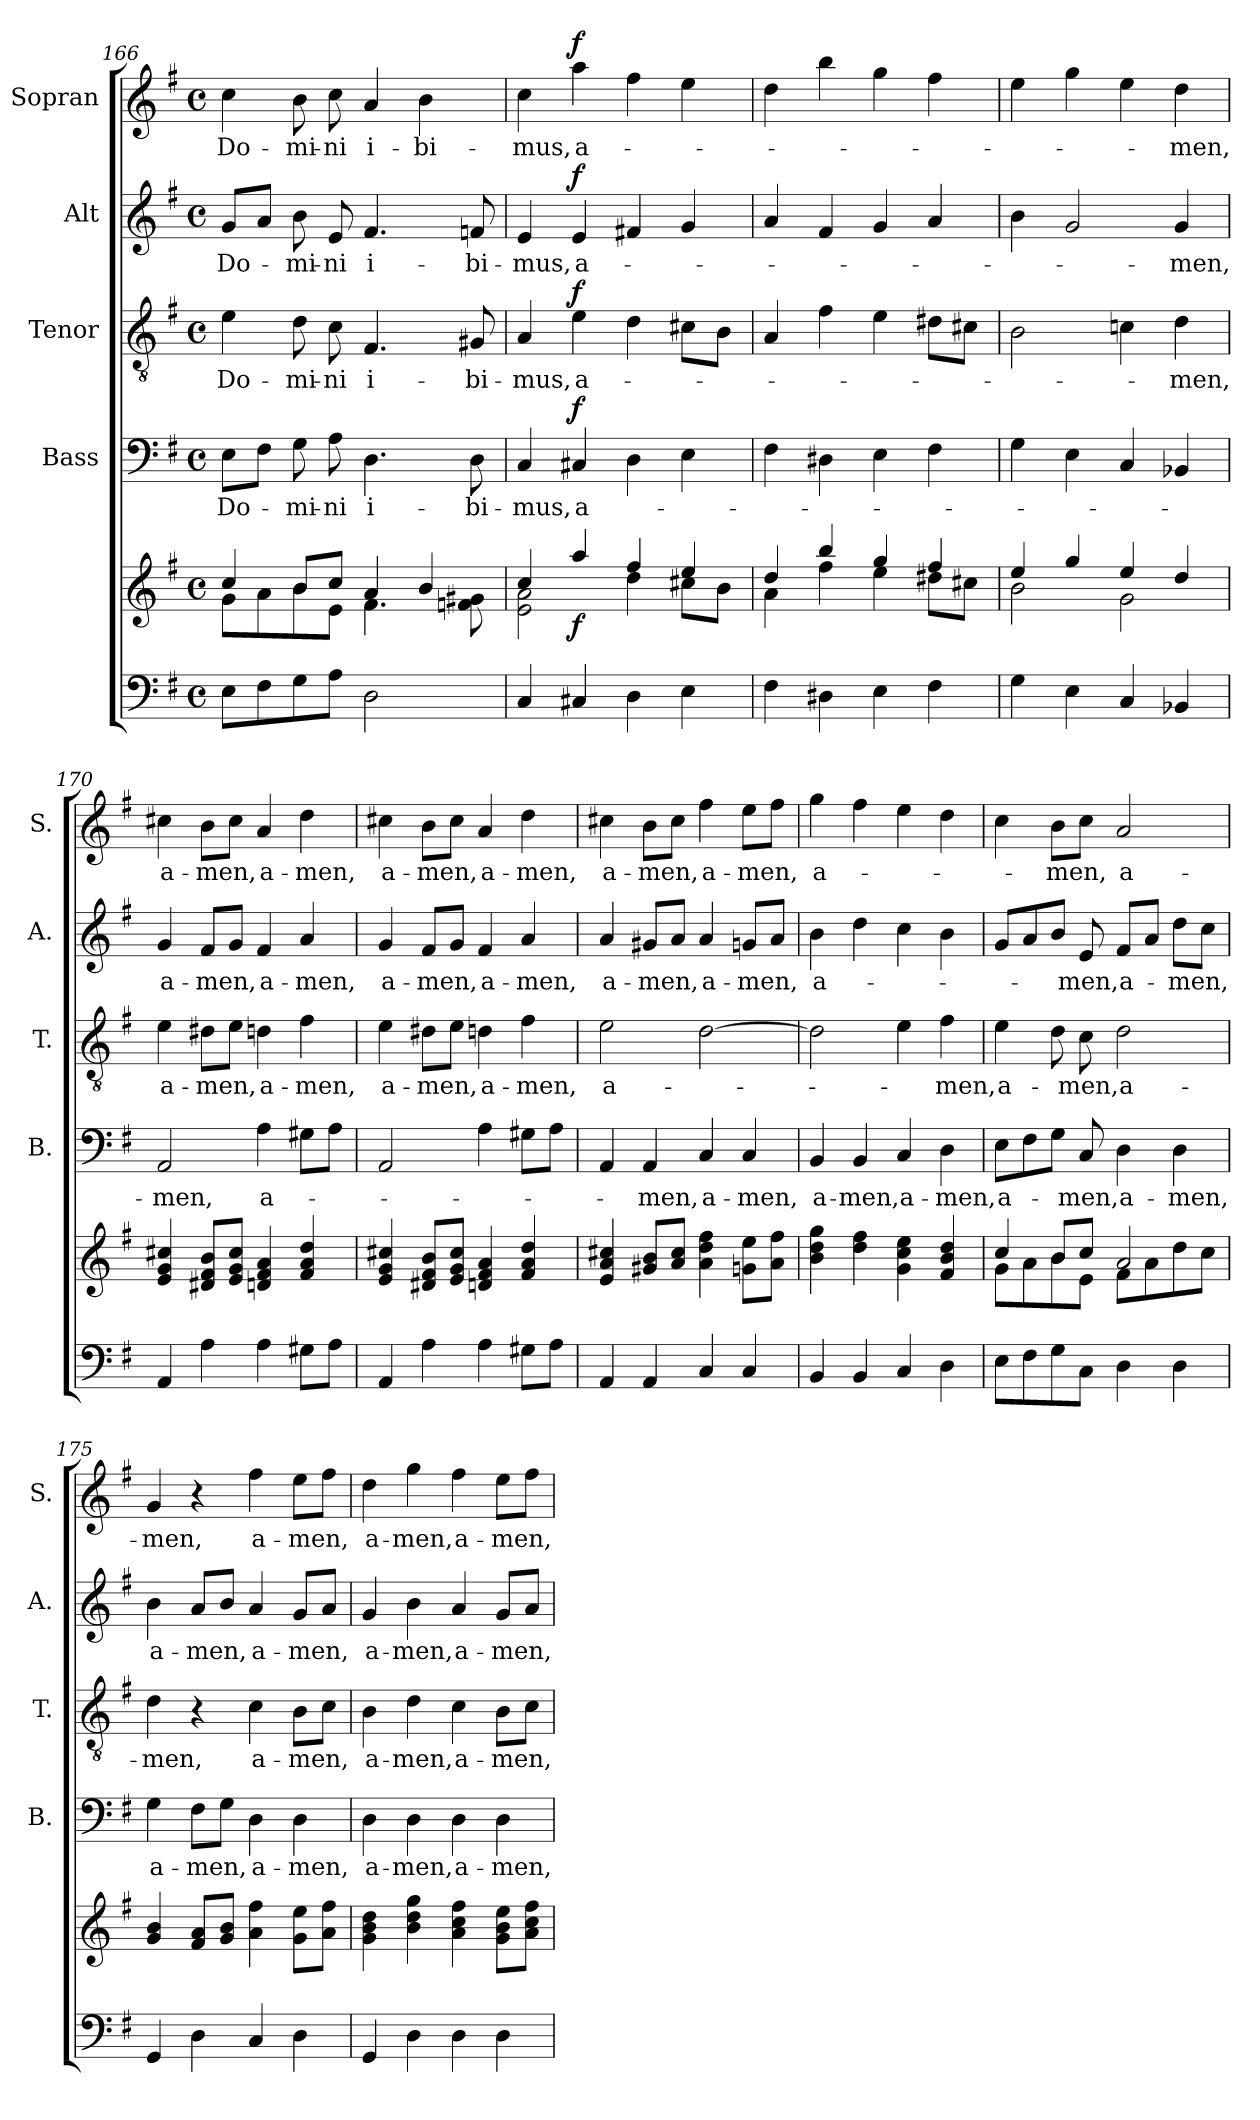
**kern	**kern	**dynam	**kern	**text	**dynam	**kern	**text	**dynam	**kern	**text	**dynam	**kern	**text	**dynam
*part5	*part5	*part5	*part4	*part4	*part4	*part3	*part3	*part3	*part2	*part2	*part2	*part1	*part1	*part1
*staff6	*staff5	*staff5/6	*staff4	*staff4	*staff4	*staff3	*staff3	*staff3	*staff2	*staff2	*staff2	*staff1	*staff1	*staff1
*	*	*	*I"Bass	*	*	*I"Tenor	*	*	*I"Alt	*	*	*I"Sopran	*	*
*	*	*	*I'B.	*	*	*I'T.	*	*	*I'A.	*	*	*I'S.	*	*
*clefF4	*clefG2	*	*clefF4	*	*	*clefGv2	*	*	*clefG2	*	*	*clefG2	*	*
*k[f#]	*k[f#]	*	*k[f#]	*	*	*k[f#]	*	*	*k[f#]	*	*	*k[f#]	*	*
*G:	*G:	*	*G:	*	*	*G:	*	*	*G:	*	*	*G:	*	*
*M4/4	*M4/4	*	*M4/4	*	*	*M4/4	*	*	*M4/4	*	*	*M4/4	*	*
*met(c)	*met(c)	*	*met(c)	*	*	*met(c)	*	*	*met(c)	*	*	*met(c)	*	*
=166	=166	=166	=166	=166	=166	=166	=166	=166	=166	=166	=166	=166	=166	=166
*	*^	*	*	*	*	*	*	*	*	*	*	*	*	*
!	!	!	!	!	!LO:LY:b	!	!	!LO:LY:b	!	!	!LO:LY:b	!	!	!LO:LY:b	!
8E\L	4cc/	8g\L	.	8E\L	Do-	.	4e\	Do-	.	8g/L	Do-	.	4cc\	Do-	.
8F#\	.	8a\	.	8F#\J	.	.	.	.	.	8a/J	.	.	.	.	.
!	!	!	!	!	!LO:LY:b	!	!	!LO:LY:b	!	!	!LO:LY:b	!	!	!LO:LY:b	!
8G\	8b/L	8b\	.	8G\	-mi-	.	8d\	-mi-	.	8b\	-mi-	.	8b\	-mi-	.
!	!	!	!	!	!LO:LY:b	!	!	!LO:LY:b	!	!	!LO:LY:b	!	!	!LO:LY:b	!
8A\J	8cc/J	8e\J	.	8A\	-ni	.	8c\	-ni	.	8e/	-ni	.	8cc\	-ni	.
!	!	!	!	!	!LO:LY:b	!	!	!LO:LY:b	!	!	!LO:LY:b	!	!	!LO:LY:b	!
2D\	4a/	4.f#\	.	4.D\	i-	.	4.F#/	i-	.	4.f#/	i-	.	4a/	i-	.
!	!	!	!	!	!	!	!	!	!	!	!	!	!	!LO:LY:b	!
.	4b/	.	.	.	.	.	.	.	.	.	.	.	4b\	-bi-	.
!	!	!	!	!	!LO:LY:b	!	!	!LO:LY:b	!	!	!LO:LY:b	!	!	!	!
.	.	8fn\ 8g#X\	.	8D\	-bi-	.	8G#X/	-bi-	.	8fn/	-bi-	.	.	.	.
=167	=167	=167	=167	=167	=167	=167	=167	=167	=167	=167	=167	=167	=167	=167	=167
!	!	!	!	!	!LO:LY:b	!	!	!LO:LY:b	!	!	!LO:LY:b	!	!	!LO:LY:b	!
4C/	4cc/	2e\ 2a\	.	4C/	-mus,	.	4A/	-mus,	.	4e/	-mus,	.	4cc\	-mus,	.
!	!	!	!LO:DY:b	!	!LO:LY:b	!LO:DY:a	!	!LO:LY:b	!LO:DY:a	!	!LO:LY:b	!LO:DY:a	!	!LO:LY:b	!LO:DY:a
4C#X/	4aa/	.	f	4C#X/	a-	f	4e\	a-	f	4e/	a-	f	4aa\	a-	f
4D\	4ff#/	4dd\	.	4D\	.	.	4d\	.	.	4f#X/	.	.	4ff#\	.	.
4E\	4ee/	8cc#X\L	.	4E\	.	.	8c#X\L	.	.	4g/	.	.	4ee\	.	.
.	.	8b\J	.	.	.	.	8B\J	.	.	.	.	.	.	.	.
=168	=168	=168	=168	=168	=168	=168	=168	=168	=168	=168	=168	=168	=168	=168	=168
4F#\	4dd/	4a\	.	4F#\	.	.	4A/	.	.	4a/	.	.	4dd\	.	.
4D#X\	4bb/	4ff#\	.	4D#X\	.	.	4f#\	.	.	4f#/	.	.	4bb\	.	.
4E\	4gg/	4ee\	.	4E\	.	.	4e\	.	.	4g/	.	.	4gg\	.	.
4F#\	4ff#/	8dd#X\L	.	4F#\	.	.	8d#X\L	.	.	4a/	.	.	4ff#\	.	.
.	.	8cc#X\J	.	.	.	.	8c#X\J	.	.	.	.	.	.	.	.
!!LO:PB:g=z
=169	=169	=169	=169	=169	=169	=169	=169	=169	=169	=169	=169	=169	=169	=169	=169
4G\	4ee/	2b\	.	4G\	.	.	2B\	.	.	4b\	.	.	4ee\	.	.
4E\	4gg/	.	.	4E\	.	.	.	.	.	2g/	.	.	4gg\	.	.
4C/	4ee/	2g\	.	4C/	.	.	4cn\	.	.	.	.	.	4ee\	.	.
!	!	!	!	!	!	!	!	!LO:LY:b	!	!	!LO:LY:b	!	!	!LO:LY:b	!
4BB-X/	4dd/	.	.	4BB-X/	.	.	4d\	-men,	.	4g/	-men,	.	4dd\	-men,	.
*	*v	*v	*	*	*	*	*	*	*	*	*	*	*	*	*
=170	=170	=170	=170	=170	=170	=170	=170	=170	=170	=170	=170	=170	=170	=170
!	!	!	!	!LO:LY:b	!	!	!LO:LY:b	!	!	!LO:LY:b	!	!	!LO:LY:b	!
4AA/	4e/ 4g/ 4cc#X/	.	2AA/	-men,	.	4e\	a-	.	4g/	a-	.	4cc#X\	a-	.
!	!	!	!	!	!	!	!LO:LY:b	!	!	!LO:LY:b	!	!	!LO:LY:b	!
4A\	8d#X/ 8f#/ 8b/L	.	.	.	.	8d#X\L	-men,	.	8f#/L	-men,	.	8b\L	-men,	.
.	8e/ 8g/ 8cc#/J	.	.	.	.	8e\J	.	.	8g/J	.	.	8cc#\J	.	.
!	!	!	!	!LO:LY:b	!	!	!LO:LY:b	!	!	!LO:LY:b	!	!	!LO:LY:b	!
4A\	4dn/ 4f#/ 4a/	.	4A\	a-	.	4dn\	a-	.	4f#/	a-	.	4a/	a-	.
!	!	!	!	!	!	!	!LO:LY:b	!	!	!LO:LY:b	!	!	!LO:LY:b	!
8G#X\L	4f#/ 4a/ 4dd/	.	8G#X\L	.	.	4f#\	-men,	.	4a/	-men,	.	4dd\	-men,	.
8A\J	.	.	8A\J	.	.	.	.	.	.	.	.	.	.	.
=171	=171	=171	=171	=171	=171	=171	=171	=171	=171	=171	=171	=171	=171	=171
!	!	!	!	!	!	!	!LO:LY:b	!	!	!LO:LY:b	!	!	!LO:LY:b	!
4AA/	4e/ 4g/ 4cc#X/	.	2AA/	.	.	4e\	a-	.	4g/	a-	.	4cc#X\	a-	.
!	!	!	!	!	!	!	!LO:LY:b	!	!	!LO:LY:b	!	!	!LO:LY:b	!
4A\	8d#X/ 8f#/ 8b/L	.	.	.	.	8d#X\L	-men,	.	8f#/L	-men,	.	8b\L	-men,	.
.	8e/ 8g/ 8cc#/J	.	.	.	.	8e\J	.	.	8g/J	.	.	8cc#\J	.	.
!	!	!	!	!	!	!	!LO:LY:b	!	!	!LO:LY:b	!	!	!LO:LY:b	!
4A\	4dn/ 4f#/ 4a/	.	4A\	.	.	4dn\	a-	.	4f#/	a-	.	4a/	a-	.
!	!	!	!	!	!	!	!LO:LY:b	!	!	!LO:LY:b	!	!	!LO:LY:b	!
8G#X\L	4f#/ 4a/ 4dd/	.	8G#X\L	.	.	4f#\	-men,	.	4a/	-men,	.	4dd\	-men,	.
8A\J	.	.	8A\J	.	.	.	.	.	.	.	.	.	.	.
=172	=172	=172	=172	=172	=172	=172	=172	=172	=172	=172	=172	=172	=172	=172
!	!	!	!	!	!	!	!LO:LY:b	!	!	!LO:LY:b	!	!	!LO:LY:b	!
4AA/	4e/ 4a/ 4cc#X/	.	4AA/	.	.	2e\	a-	.	4a/	a-	.	4cc#X\	a-	.
!	!	!	!	!LO:LY:b	!	!	!	!	!	!LO:LY:b	!	!	!LO:LY:b	!
4AA/	8g#X/ 8b/L	.	4AA/	-men,	.	.	.	.	8g#X/L	-men,	.	8b\L	-men,	.
.	8a/ 8cc#/J	.	.	.	.	.	.	.	8a/J	.	.	8cc#\J	.	.
!	!	!	!	!LO:LY:b	!	!	!	!	!	!LO:LY:b	!	!	!LO:LY:b	!
4C/	4a\ 4dd\ 4ff#\	.	4C/	a-	.	[2d\	.	.	4a/	a-	.	4ff#\	a-	.
!	!	!	!	!LO:LY:b	!	!	!	!	!	!LO:LY:b	!	!	!LO:LY:b	!
4C/	8gn\ 8ee\L	.	4C/	-men,	.	.	.	.	8gn/L	-men,	.	8ee\L	-men,	.
.	8a\ 8ff#\J	.	.	.	.	.	.	.	8a/J	.	.	8ff#\J	.	.
=173	=173	=173	=173	=173	=173	=173	=173	=173	=173	=173	=173	=173	=173	=173
!	!	!	!	!LO:LY:b	!	!	!	!	!	!LO:LY:b	!	!	!LO:LY:b	!
4BB/	4b\ 4dd\ 4gg\	.	4BB/	a-	.	2d\]	.	.	4b\	a-	.	4gg\	a-	.
!	!	!	!	!LO:LY:b	!	!	!	!	!	!	!	!	!	!
4BB/	4dd\ 4ff#\	.	4BB/	-men,	.	.	.	.	4dd\	.	.	4ff#\	.	.
!	!	!	!	!LO:LY:b	!	!	!	!	!	!	!	!	!	!
4C/	4g\ 4cc\ 4ee\	.	4C/	a-	.	4e\	.	.	4cc\	.	.	4ee\	.	.
!	!	!	!	!LO:LY:b	!	!	!LO:LY:b	!	!	!	!	!	!	!
4D\	4f#/ 4b/ 4dd/	.	4D\	-men,	.	4f#\	-men,	.	4b\	.	.	4dd\	.	.
!!LO:LB:g=z
=174	=174	=174	=174	=174	=174	=174	=174	=174	=174	=174	=174	=174	=174	=174
*	*^	*	*	*	*	*	*	*	*	*	*	*	*	*
!	!	!	!	!	!LO:LY:b	!	!	!LO:LY:b	!	!	!	!	!	!	!
8E\L	4cc/	8g\L	.	8E\L	a-	.	4e\	a-	.	8g/L	.	.	4cc\	.	.
8F#\	.	8a\	.	8F#\	.	.	.	.	.	8a/	.	.	.	.	.
!	!	!	!	!	!	!	!	!	!	!	!	!	!	!LO:LY:b	!
8G\	8b/L	8b\	.	8G\J	.	.	8d\	.	.	8b/J	.	.	8b\L	-men,	.
!	!	!	!	!	!LO:LY:b	!	!	!LO:LY:b	!	!	!LO:LY:b	!	!	!	!
8C\J	8cc/J	8e\J	.	8C/	-men,	.	8c\	-men,	.	8e/	-men,	.	8cc\J	.	.
!	!	!	!	!	!LO:LY:b	!	!	!LO:LY:b	!	!	!LO:LY:b	!	!	!LO:LY:b	!
4D\	2a/	8f#\L	.	4D\	a-	.	2d\	a-	.	8f#/L	a-	.	2a/	a-	.
.	.	8a\	.	.	.	.	.	.	.	8a/J	.	.	.	.	.
!	!	!	!	!	!LO:LY:b	!	!	!	!	!	!LO:LY:b	!	!	!	!
4D\	.	8dd\	.	4D\	-men,	.	.	.	.	8dd\L	-men,	.	.	.	.
.	.	8cc\J	.	.	.	.	.	.	.	8cc\J	.	.	.	.	.
=175	=175	=175	=175	=175	=175	=175	=175	=175	=175	=175	=175	=175	=175	=175	=175
!	!	!	!	!	!LO:LY:b	!	!	!LO:LY:b	!	!	!LO:LY:b	!	!	!LO:LY:b	!
*	*v	*v	*	*	*	*	*	*	*	*	*	*	*	*	*
4GG/	4g/ 4b/	.	4G\	a-	.	4d\	-men,	.	4b\	a-	.	4g/	-men,	.
!	!	!	!	!LO:LY:b	!	!	!	!	!	!LO:LY:b	!	!	!	!
4D\	8f#/ 8a/L	.	8F#\L	-men,	.	4r	.	.	8a/L	-men,	.	4r	.	.
.	8g/ 8b/J	.	8G\J	.	.	.	.	.	8b/J	.	.	.	.	.
!	!	!	!	!LO:LY:b	!	!	!LO:LY:b	!	!	!LO:LY:b	!	!	!LO:LY:b	!
4C/	4a\ 4ff#\	.	4D\	a-	.	4c\	a-	.	4a/	a-	.	4ff#\	a-	.
!	!	!	!	!LO:LY:b	!	!	!LO:LY:b	!	!	!LO:LY:b	!	!	!LO:LY:b	!
4D\	8g\ 8ee\L	.	4D\	-men,	.	8B\L	-men,	.	8g/L	-men,	.	8ee\L	-men,	.
.	8a\ 8ff#\J	.	.	.	.	8c\J	.	.	8a/J	.	.	8ff#\J	.	.
=176	=176	=176	=176	=176	=176	=176	=176	=176	=176	=176	=176	=176	=176	=176
!	!	!	!	!LO:LY:b	!	!	!LO:LY:b	!	!	!LO:LY:b	!	!	!LO:LY:b	!
4GG/	4g\ 4b\ 4dd\	.	4D\	a-	.	4B\	a-	.	4g/	a-	.	4dd\	a-	.
!	!	!	!	!LO:LY:b	!	!	!LO:LY:b	!	!	!LO:LY:b	!	!	!LO:LY:b	!
4D\	4b\ 4dd\ 4gg\	.	4D\	-men,	.	4d\	-men,	.	4b\	-men,	.	4gg\	-men,	.
!	!	!	!	!LO:LY:b	!	!	!LO:LY:b	!	!	!LO:LY:b	!	!	!LO:LY:b	!
4D\	4a\ 4cc\ 4ff#\	.	4D\	a-	.	4c\	a-	.	4a/	a-	.	4ff#\	a-	.
!	!	!	!	!LO:LY:b	!	!	!LO:LY:b	!	!	!LO:LY:b	!	!	!LO:LY:b	!
4D\	8g\ 8b\ 8ee\L	.	4D\	-men,	.	8B\L	-men,	.	8g/L	-men,	.	8ee\L	-men,	.
.	8a\ 8cc\ 8ff#\J	.	.	.	.	8c\J	.	.	8a/J	.	.	8ff#\J	.	.
=	=	=	=	=	=	=	=	=	=	=	=	=	=	=
*-	*-	*-	*-	*-	*-	*-	*-	*-	*-	*-	*-	*-	*-	*-
